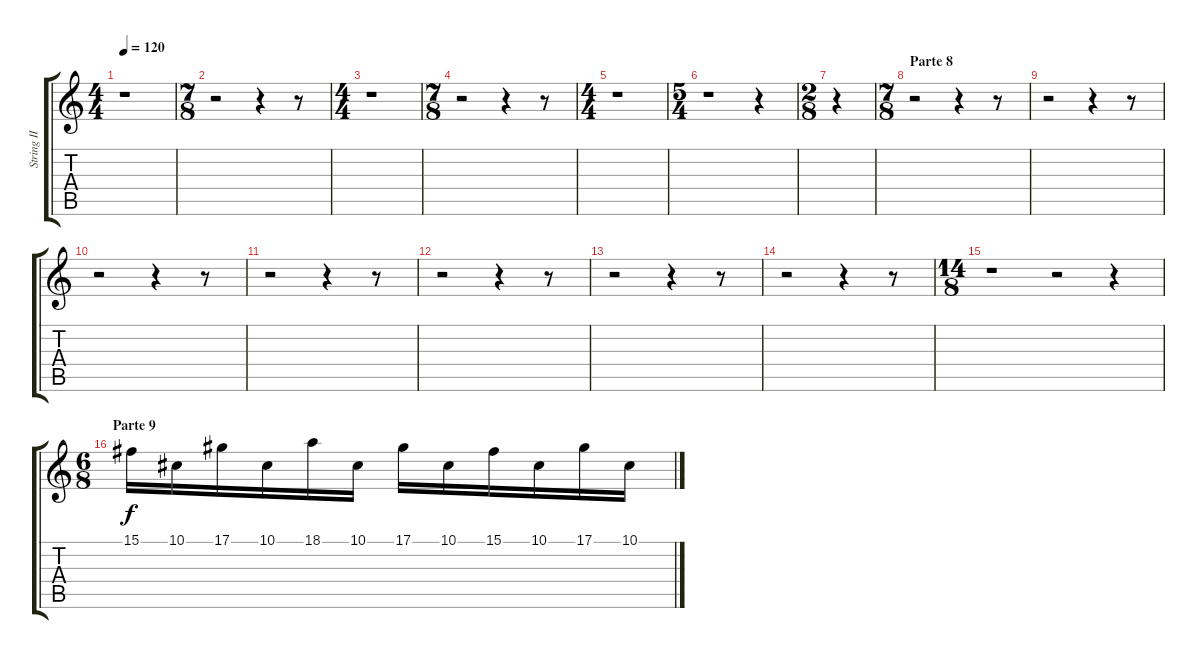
\track ("String II" "String II") {instrument stringensemble1}
\staff {score tabs}
\tuning (Eb4 Bb3 Gb3 Db3 Ab2 Eb2) {hide}
\ts (4 4)
\tempo 120
\clef g2
\ks c
r.1{dy f} |
\ts (7 8)
r.2 r.4 r.8 |
\ts (4 4)
r.1 |
\ts (7 8)
r.2 r.4 r.8 |
\ts (4 4)
r.1 |
\ts (5 4)
r.1 r.4 |
\ts (2 8)
r.4 |
\ts (7 8)
\section ("" "Parte 8")
r.2 r.4 r.8 |
r.2 r.4 r.8 |
r.2 r.4 r.8 |
r.2 r.4 r.8 |
r.2 r.4 r.8 |
r.2 r.4 r.8 |
r.2 r.4 r.8 |
\ts (14 8)
r.1 r.2 r.4 |
\ts (6 8)
\section ("" "Parte 9")
15.1.16 10.1.16 17.1.16 10.1.16 18.1.16 10.1.16 17.1.16 10.1.16 15.1.16 10.1.16 17.1.16 10.1.16
